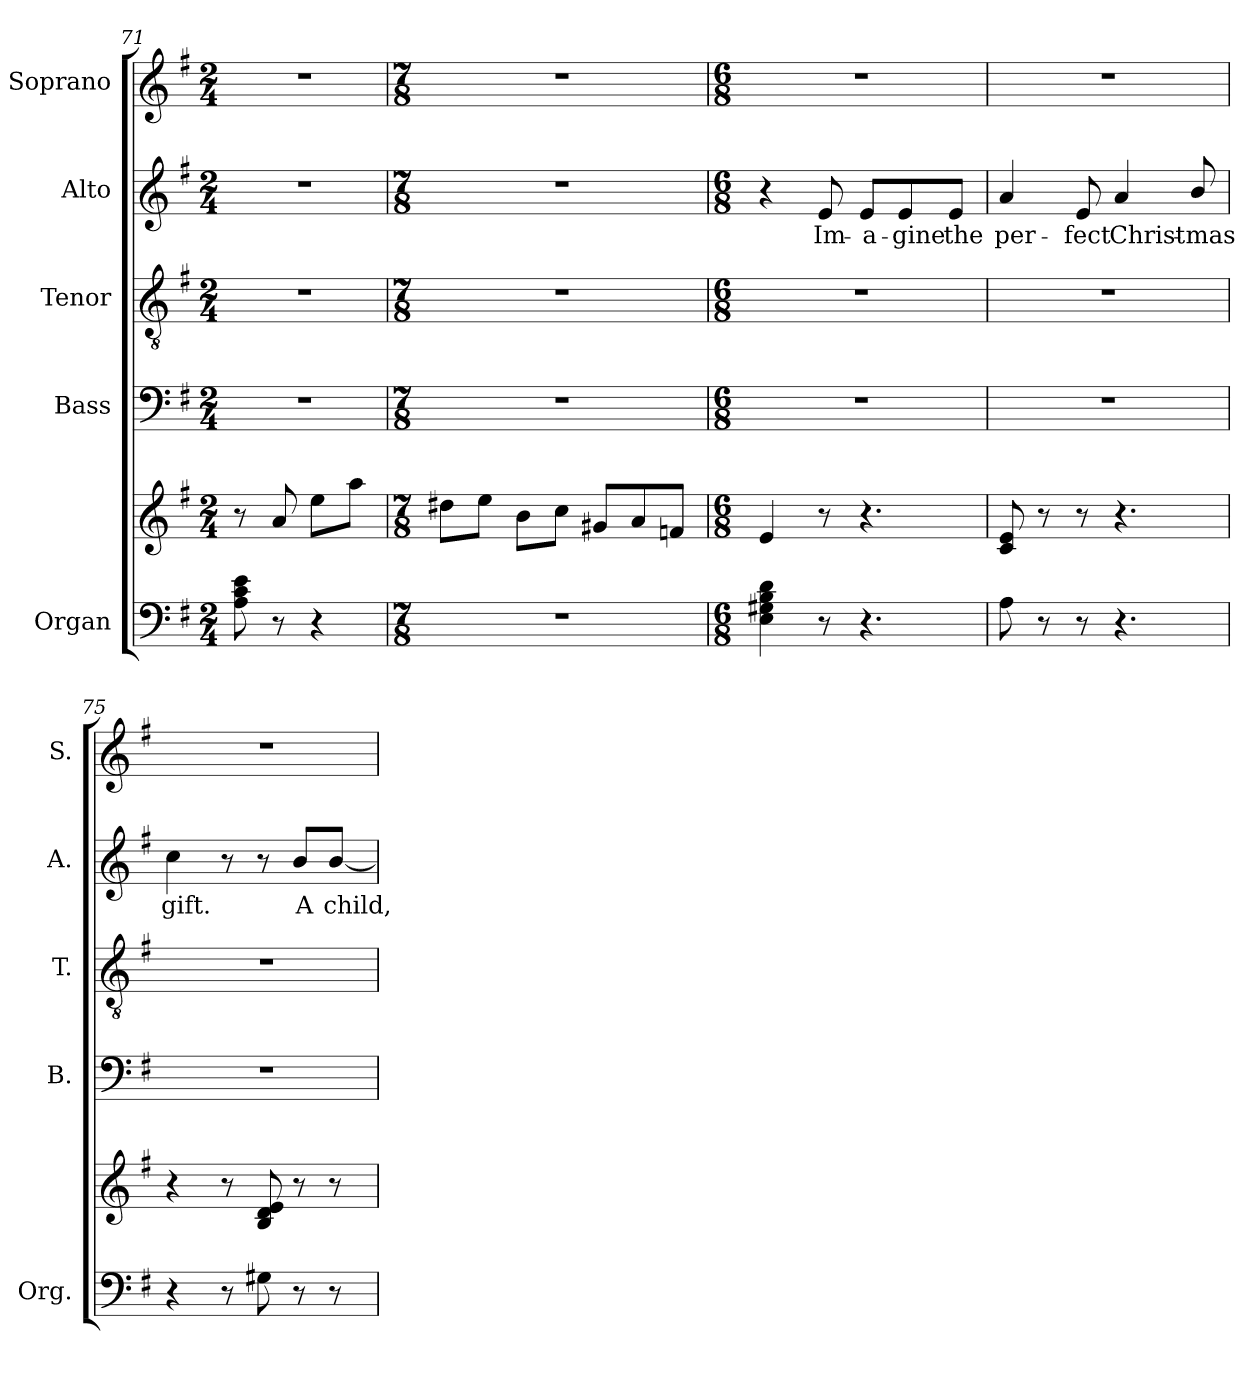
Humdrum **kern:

**kern	**kern	**kern	**kern	**kern	**text	**kern
*part5	*part5	*part4	*part3	*part2	*part2	*part1
*staff6	*staff5	*staff4	*staff3	*staff2	*staff2	*staff1
*I"Organ	*	*I"Bass	*I"Tenor	*I"Alto	*	*I"Soprano
*I'Org.	*	*I'B.	*I'T.	*I'A.	*	*I'S.
*clefF4	*clefG2	*clefF4	*clefGv2	*clefG2	*	*clefG2
*	*	*	*ITrd7c12	*	*	*
*k[f#]	*k[f#]	*k[f#]	*k[f#]	*k[f#]	*	*k[f#]
*G:	*G:	*G:	*G:	*G:	*	*G:
*M2/4	*M2/4	*M2/4	*M2/4	*M2/4	*	*M2/4
=71	=71	=71	=71	=71	=71	=71
!	!	!LO:N:vis=1	!LO:N:vis=1	!LO:N:vis=1	!	!LO:N:vis=1
8Ai\ 8ci 8ei	8r	2r	2r	2r	.	2r
8r	8ai/	.	.	.	.	.
4r	8eei\L	.	.	.	.	.
.	8aai\J	.	.	.	.	.
!!LO:LB:g=z
=72	=72	=72	=72	=72	=72	=72
*M7/8	*M7/8	*M7/8	*M7/8	*M7/8	*	*M7/8
!LO:N:vis=1	!	!LO:N:vis=1	!LO:N:vis=1	!LO:N:vis=1	!	!LO:N:vis=1
2..r	8dd#Xi\L	2..r	2..r	2..r	.	2..r
.	8eei\J	.	.	.	.	.
.	8bi\L	.	.	.	.	.
.	8cci\J	.	.	.	.	.
.	8g#Xi/L	.	.	.	.	.
.	8ai/	.	.	.	.	.
.	8fni/J	.	.	.	.	.
=73	=73	=73	=73	=73	=73	=73
*M6/8	*M6/8	*M6/8	*M6/8	*M6/8	*	*M6/8
!	!	!LO:N:vis=1	!LO:N:vis=1	!	!	!LO:N:vis=1
4Ei\ 4G#Xi 4Bi 4di	4ei/	2.r	2.r	4r	.	2.r
!	!	!	!	!	!LO:LY:b:color=#000000	!
8r	8r	.	.	8ei/	Im-	.
!	!	!	!	!	!LO:LY:b:color=#000000	!
4.r	4.r	.	.	8ei/L	-a-	.
!	!	!	!	!	!LO:LY:b:color=#000000	!
.	.	.	.	8ei/	-gine	.
!	!	!	!	!	!LO:LY:b:color=#000000	!
.	.	.	.	8ei/J	the	.
=74	=74	=74	=74	=74	=74	=74
!	!	!LO:N:vis=1	!LO:N:vis=1	!	!	!
!	!	!	!	!	!LO:LY:b:color=#000000	!LO:N:vis=1
8Ai\	8ci/ 8ei	2.r	2.r	4ai/	per-	2.r
8r	8r	.	.	.	.	.
!	!	!	!	!	!LO:LY:b:color=#000000	!
8r	8r	.	.	8ei/	-fect	.
!	!	!	!	!	!LO:LY:b:color=#000000	!
4.r	4.r	.	.	4ai/	Christ-	.
!	!	!	!	!	!LO:LY:b:color=#000000	!
.	.	.	.	8bi/	-mas	.
=75	=75	=75	=75	=75	=75	=75
!	!	!LO:N:vis=1	!LO:N:vis=1	!	!	!
!	!	!	!	!	!LO:LY:b:color=#000000	!LO:N:vis=1
4r	4r	2.r	2.r	4cci\	gift.	2.r
8r	8r	.	.	8r	.	.
8G#Xi\	8Bi/ 8di 8ei	.	.	8r	.	.
!	!	!	!	!	!LO:LY:b:color=#000000	!
8r	8r	.	.	8bi/L	A	.
!	!	!	!	!	!LO:LY:b:color=#000000	!
8r	8r	.	.	[8bi/J	child,	.
=	=	=	=	=	=	=
*-	*-	*-	*-	*-	*-	*-
